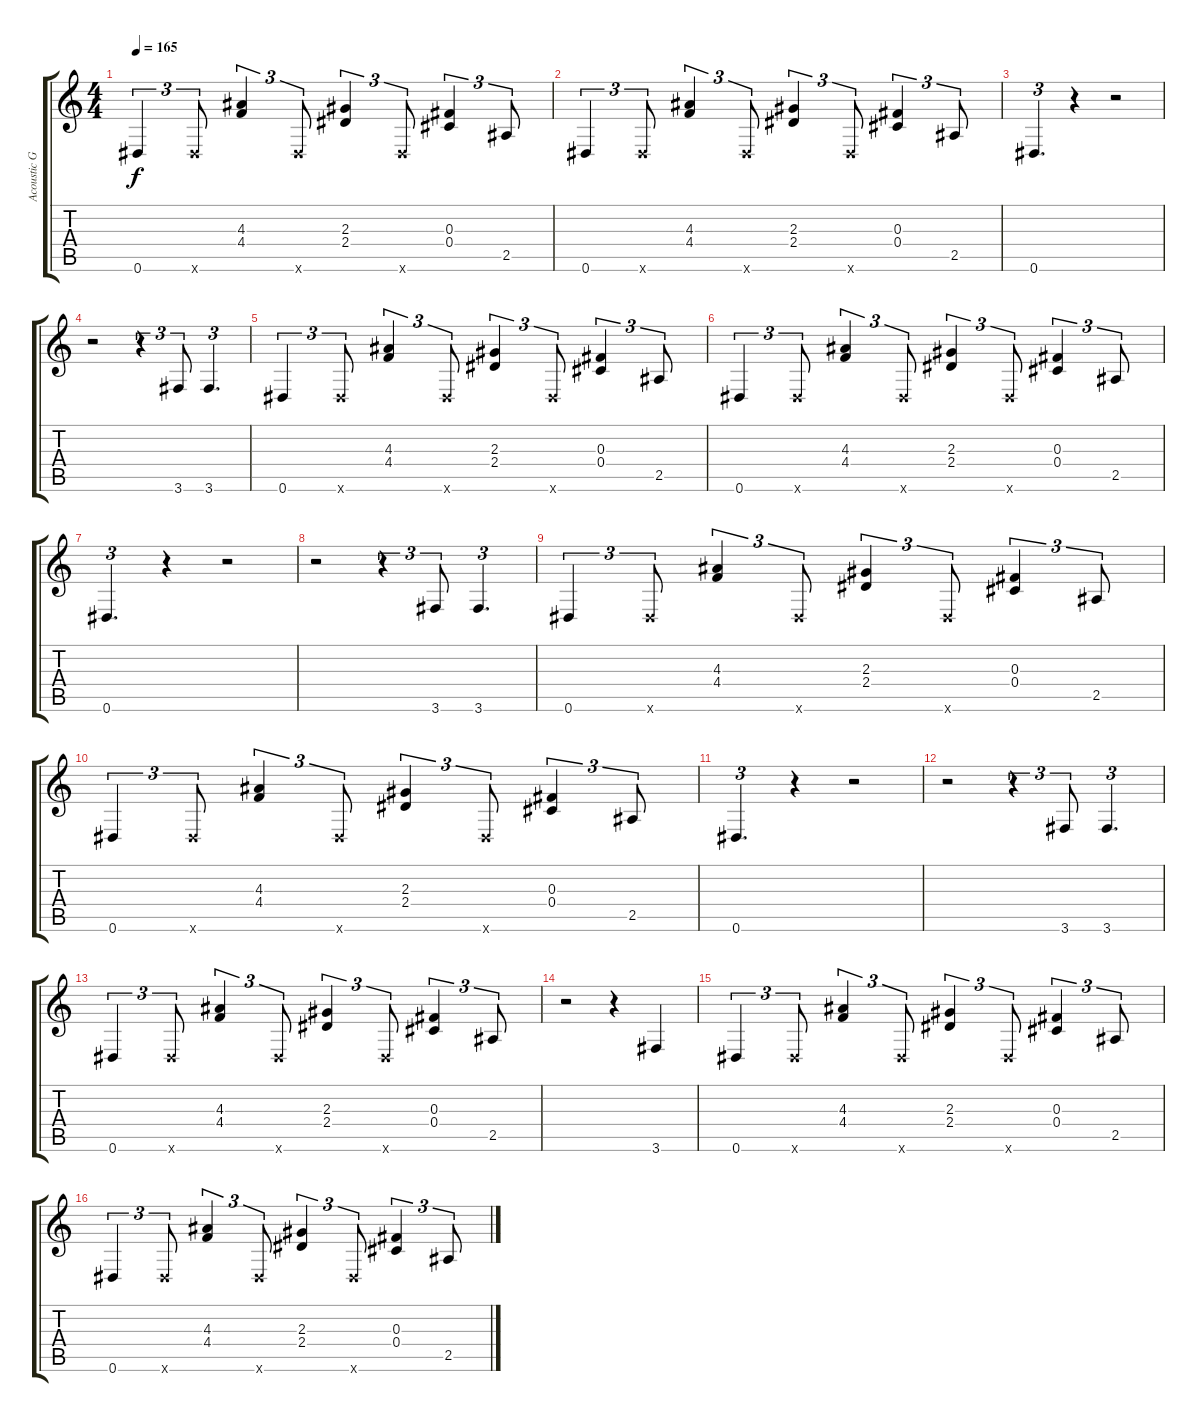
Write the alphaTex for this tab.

\track ("Acoustic Guitar 1" "Acoustic G") {instrument acousticguitarsteel}
\staff {score tabs}
\tuning (Eb4 Bb3 Gb3 Db3 Ab2 Eb2) {hide}
\ts (4 4)
\tempo 165
\clef g2
\ks c
0.6.4{tu (3 2) dy f} 0.6{x}.8{tu (3 2)} (4.3 4.4).4{tu (3 2)} 0.6{x}.8{tu (3 2)} (2.3 2.4).4{tu (3 2)} 0.6{x}.8{tu (3 2)} (0.3 0.4).4{tu (3 2)} 2.5.8{tu (3 2)} |
0.6.4{tu (3 2)} 0.6{x}.8{tu (3 2)} (4.3 4.4).4{tu (3 2)} 0.6{x}.8{tu (3 2)} (2.3 2.4).4{tu (3 2)} 0.6{x}.8{tu (3 2)} (0.3 0.4).4{tu (3 2)} 2.5.8{tu (3 2)} |
0.6.4{d tu (3 2)} r.4 r.2 |
r.2 r.4{tu (3 2)} 3.6.8{tu (3 2)} 3.6.4{d tu (3 2)} |
0.6.4{tu (3 2)} 0.6{x}.8{tu (3 2)} (4.3 4.4).4{tu (3 2)} 0.6{x}.8{tu (3 2)} (2.3 2.4).4{tu (3 2)} 0.6{x}.8{tu (3 2)} (0.3 0.4).4{tu (3 2)} 2.5.8{tu (3 2)} |
0.6.4{tu (3 2)} 0.6{x}.8{tu (3 2)} (4.3 4.4).4{tu (3 2)} 0.6{x}.8{tu (3 2)} (2.3 2.4).4{tu (3 2)} 0.6{x}.8{tu (3 2)} (0.3 0.4).4{tu (3 2)} 2.5.8{tu (3 2)} |
0.6.4{d tu (3 2)} r.4 r.2 |
r.2 r.4{tu (3 2)} 3.6.8{tu (3 2)} 3.6.4{d tu (3 2)} |
0.6.4{tu (3 2)} 0.6{x}.8{tu (3 2)} (4.3 4.4).4{tu (3 2)} 0.6{x}.8{tu (3 2)} (2.3 2.4).4{tu (3 2)} 0.6{x}.8{tu (3 2)} (0.3 0.4).4{tu (3 2)} 2.5.8{tu (3 2)} |
0.6.4{tu (3 2)} 0.6{x}.8{tu (3 2)} (4.3 4.4).4{tu (3 2)} 0.6{x}.8{tu (3 2)} (2.3 2.4).4{tu (3 2)} 0.6{x}.8{tu (3 2)} (0.3 0.4).4{tu (3 2)} 2.5.8{tu (3 2)} |
0.6.4{d tu (3 2)} r.4 r.2 |
r.2 r.4{tu (3 2)} 3.6.8{tu (3 2)} 3.6.4{d tu (3 2)} |
0.6.4{tu (3 2)} 0.6{x}.8{tu (3 2)} (4.3 4.4).4{tu (3 2)} 0.6{x}.8{tu (3 2)} (2.3 2.4).4{tu (3 2)} 0.6{x}.8{tu (3 2)} (0.3 0.4).4{tu (3 2)} 2.5.8{tu (3 2)} |
r.2 r.4 3.6.4 |
0.6.4{tu (3 2)} 0.6{x}.8{tu (3 2)} (4.3 4.4).4{tu (3 2)} 0.6{x}.8{tu (3 2)} (2.3 2.4).4{tu (3 2)} 0.6{x}.8{tu (3 2)} (0.3 0.4).4{tu (3 2)} 2.5.8{tu (3 2)} |
0.6.4{tu (3 2)} 0.6{x}.8{tu (3 2)} (4.3 4.4).4{tu (3 2)} 0.6{x}.8{tu (3 2)} (2.3 2.4).4{tu (3 2)} 0.6{x}.8{tu (3 2)} (0.3 0.4).4{tu (3 2)} 2.5.8{tu (3 2)}
